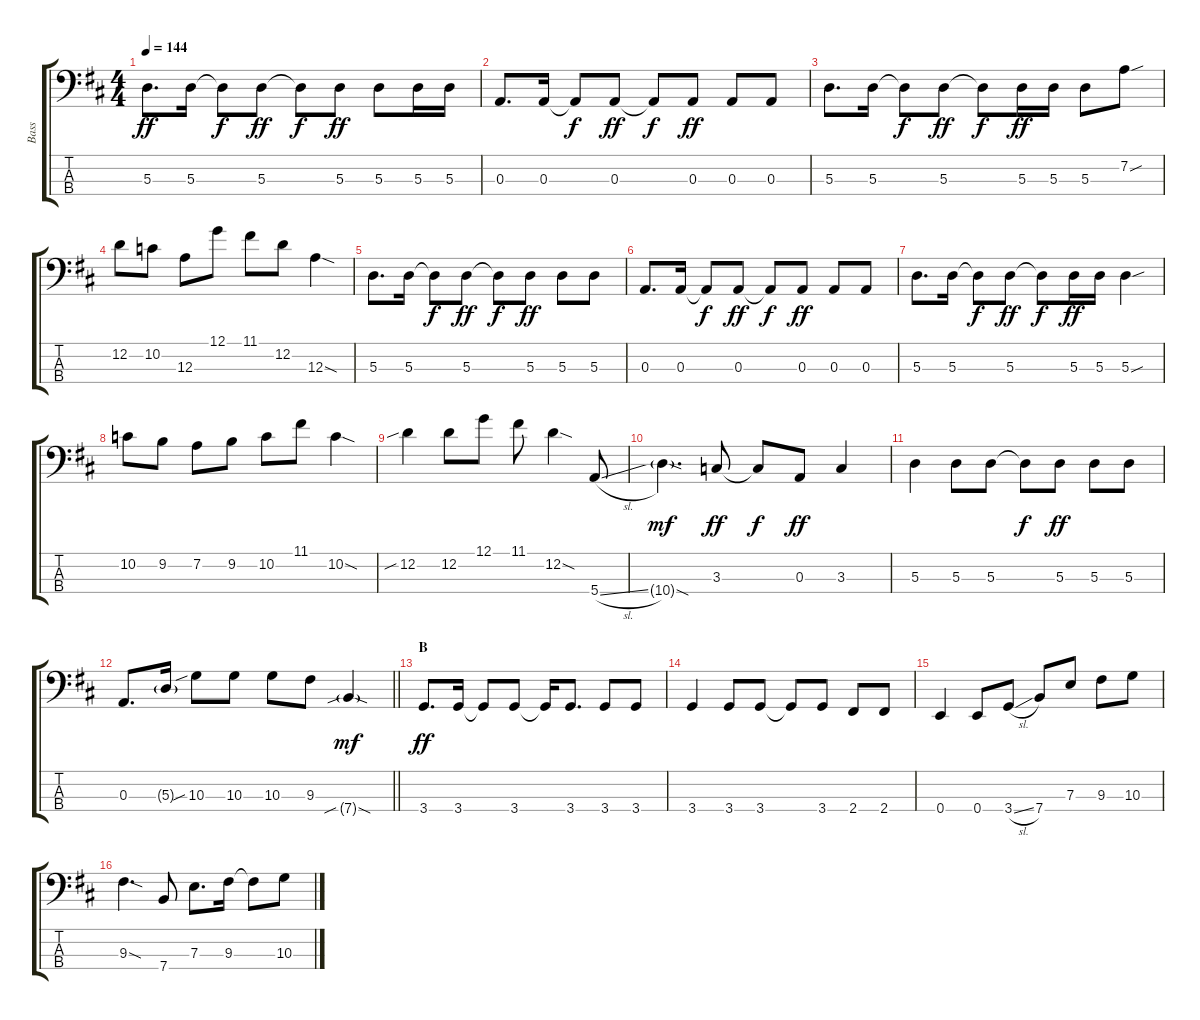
\track ("Bass" "Bass") {instrument electricbasspick}
\staff {score tabs}
\tuning (G2 D2 A1 E1) {hide}
\ts (4 4)
\tempo 144
\clef f4
\ks d
5.3.8{d dy ff} 5.3.16 5.3{t}.8{dy f} 5.3.8{dy ff} 5.3{t}.8{dy f} 5.3.8{dy ff} 5.3.8 5.3.16 5.3.16 |
0.3.8{d} 0.3.16 0.3{t}.8{dy f} 0.3.8{dy ff} 0.3{t}.8{dy f} 0.3.8{dy ff} 0.3.8 0.3.8 |
5.3.8{d} 5.3.16 5.3{t}.8{dy f} 5.3.8{dy ff} 5.3{t}.8{dy f} 5.3.16{dy ff} 5.3.16 5.3.8 7.2{sou}.8 |
12.2.8 10.2.8 12.3.8 12.1.8 11.1.8 12.2.8 12.3{sod}.4 |
5.3.8{d} 5.3.16 5.3{t}.8{dy f} 5.3.8{dy ff} 5.3{t}.8{dy f} 5.3.8{dy ff} 5.3.8 5.3.8 |
0.3.8{d} 0.3.16 0.3{t}.8{dy f} 0.3.8{dy ff} 0.3{t}.8{dy f} 0.3.8{dy ff} 0.3.8 0.3.8 |
5.3.8{d} 5.3.16 5.3{t}.8{dy f} 5.3.8{dy ff} 5.3{t}.8{dy f} 5.3.16{dy ff} 5.3.16 5.3{sou}.4 |
10.2.8 9.2.8 7.2.8 9.2.8 10.2.8 11.1.8 10.2{sod}.4 |
12.2{sib}.4 12.2.8 12.1.8 11.1.8 12.2{sod}.4 5.4{sl}.8 |
10.4{sod g}.4{d dy mf} 3.3.8{dy ff} 3.3{t}.8{dy f} 0.3.8{dy ff} 3.3.4 |
5.3.4 5.3.8 5.3.8 5.3{t}.8{dy f} 5.3.8{dy ff} 5.3.8 5.3.8 |
\barLineRight lightlight
0.3.8{d} 5.3{g}.16 10.3{sib}.8 10.3.8 10.3.8 9.3.8 7.4{sib sod g}.4{dy mf} |
\section ("" "B")
3.4.8{d dy ff} 3.4.16 3.4{t}.8 3.4.8 3.4{t}.16 3.4.8{d} 3.4.8 3.4.8 |
3.4.4 3.4.8 3.4.8 3.4{t}.8 3.4.8 2.4.8 2.4.8 |
0.4.4 0.4.8 3.4{sl}.8 7.4.8 7.3.8 9.3.8 10.3.8 |
9.3{sod}.4{d} 7.4.8 7.3.8{d} 9.3.16 9.3{t}.8 10.3.8
